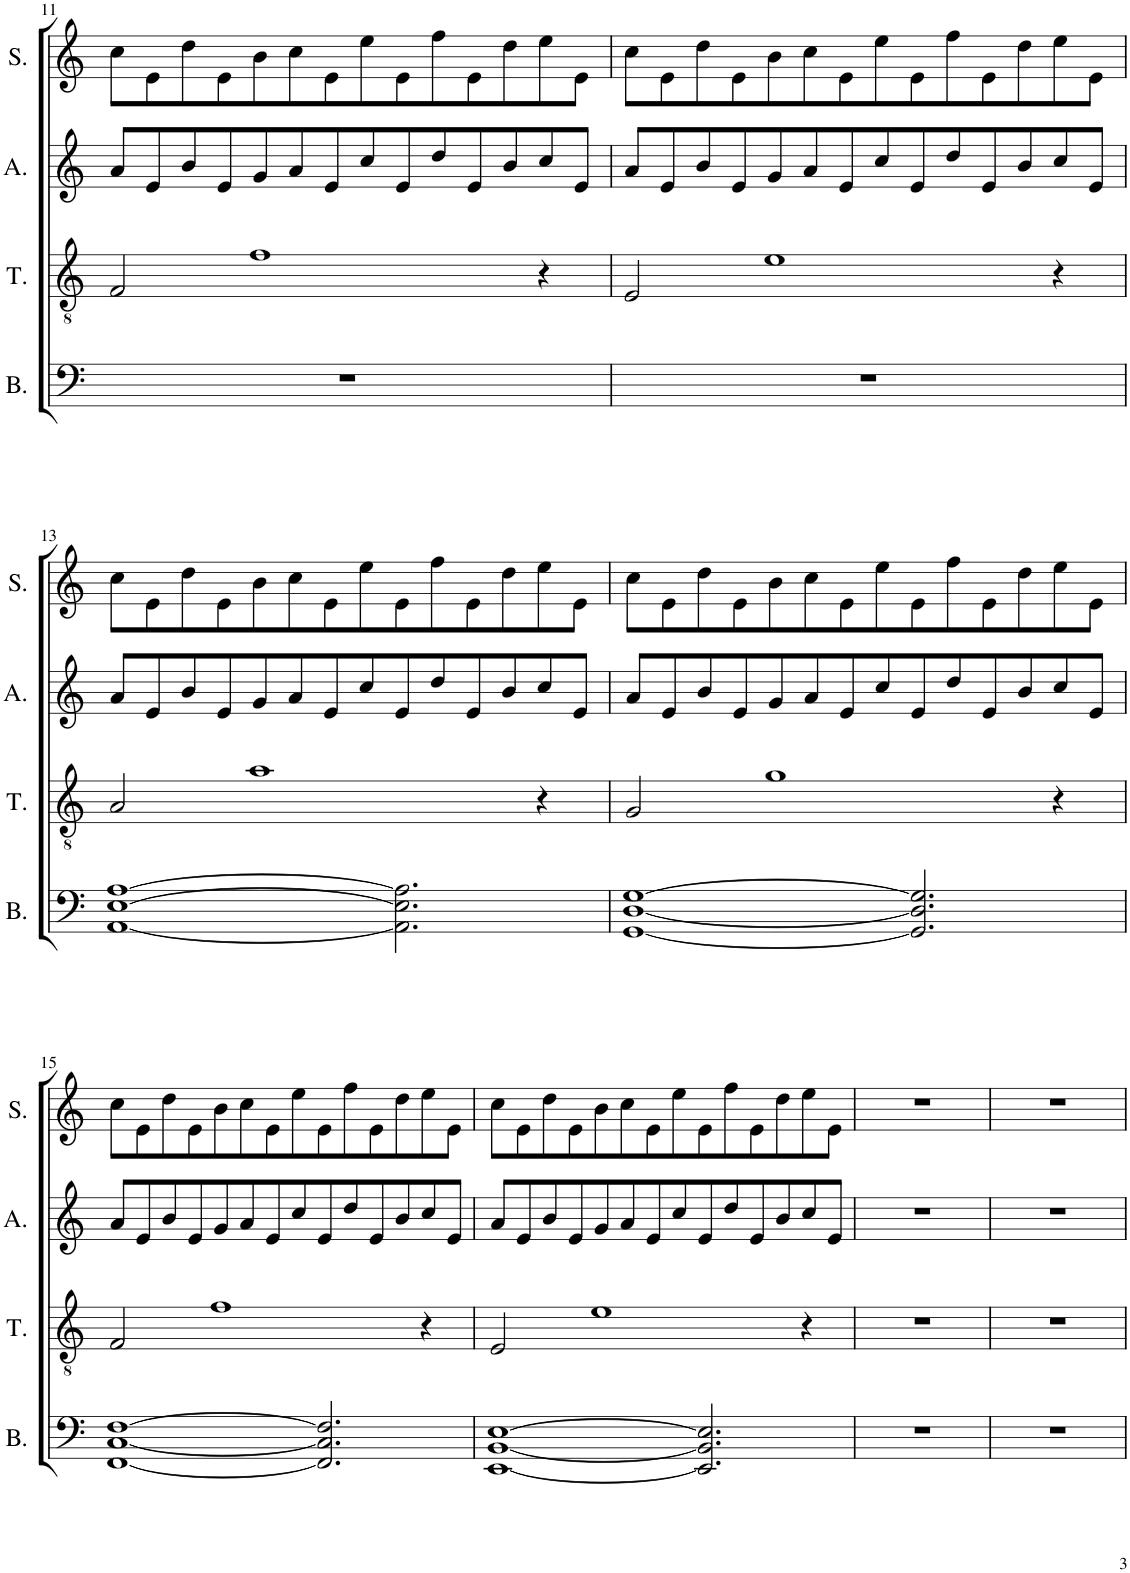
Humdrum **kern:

**kern	**kern	**kern	**kern
*part4	*part3	*part2	*part1
*staff4	*staff3	*staff2	*staff1
*I"Bass	*I"Tenor	*I"Alto	*I"Soprano
*I'B.	*I'T.	*I'A.	*I'S.
!!LO:PB:g=z
*clefF4	*clefGv2	*clefG2	*clefG2
*k[]	*k[]	*k[]	*k[]
*M7/4	*M7/4	*M7/4	*M7/4
=11	=11	=11	=11
1..r	2F/	8a/L	8cc\L
.	.	8e/	8e\
.	.	8b/	8dd\
.	.	8e/	8e\
.	1f	8g/	8b\
.	.	8a/	8cc\
.	.	8e/	8e\
.	.	8cc/	8ee\
.	.	8e/	8e\
.	.	8dd/	8ff\
.	.	8e/	8e\
.	.	8b/	8dd\
.	4r	8cc/	8ee\
.	.	8e/J	8e\J
=12	=12	=12	=12
1..r	2E/	8a/L	8cc\L
.	.	8e/	8e\
.	.	8b/	8dd\
.	.	8e/	8e\
.	1e	8g/	8b\
.	.	8a/	8cc\
.	.	8e/	8e\
.	.	8cc/	8ee\
.	.	8e/	8e\
.	.	8dd/	8ff\
.	.	8e/	8e\
.	.	8b/	8dd\
.	4r	8cc/	8ee\
.	.	8e/J	8e\J
!!LO:LB:g=z
=13	=13	=13	=13
[1AA [1E [1A	2A/	8a/L	8cc\L
.	.	8e/	8e\
.	.	8b/	8dd\
.	.	8e/	8e\
.	1a	8g/	8b\
.	.	8a/	8cc\
.	.	8e/	8e\
.	.	8cc/	8ee\
2.AA\] 2.E\] 2.A\]	.	8e/	8e\
.	.	8dd/	8ff\
.	.	8e/	8e\
.	.	8b/	8dd\
.	4r	8cc/	8ee\
.	.	8e/J	8e\J
=14	=14	=14	=14
[1GG [1D [1G	2G/	8a/L	8cc\L
.	.	8e/	8e\
.	.	8b/	8dd\
.	.	8e/	8e\
.	1g	8g/	8b\
.	.	8a/	8cc\
.	.	8e/	8e\
.	.	8cc/	8ee\
2.GG/] 2.D/] 2.G/]	.	8e/	8e\
.	.	8dd/	8ff\
.	.	8e/	8e\
.	.	8b/	8dd\
.	4r	8cc/	8ee\
.	.	8e/J	8e\J
!!LO:LB:g=z
=15	=15	=15	=15
[1FF [1C [1F	2F/	8a/L	8cc\L
.	.	8e/	8e\
.	.	8b/	8dd\
.	.	8e/	8e\
.	1f	8g/	8b\
.	.	8a/	8cc\
.	.	8e/	8e\
.	.	8cc/	8ee\
2.FF/] 2.C/] 2.F/]	.	8e/	8e\
.	.	8dd/	8ff\
.	.	8e/	8e\
.	.	8b/	8dd\
.	4r	8cc/	8ee\
.	.	8e/J	8e\J
=16	=16	=16	=16
[1EE [1BB [1E	2E/	8a/L	8cc\L
.	.	8e/	8e\
.	.	8b/	8dd\
.	.	8e/	8e\
.	1e	8g/	8b\
.	.	8a/	8cc\
.	.	8e/	8e\
.	.	8cc/	8ee\
2.EE/] 2.BB/] 2.E/]	.	8e/	8e\
.	.	8dd/	8ff\
.	.	8e/	8e\
.	.	8b/	8dd\
.	4r	8cc/	8ee\
.	.	8e/J	8e\J
=17	=17	=17	=17
1..r	1..r	1..r	1..r
=18	=18	=18	=18
1..r	1..r	1..r	1..r
=	=	=	=
*-	*-	*-	*-
